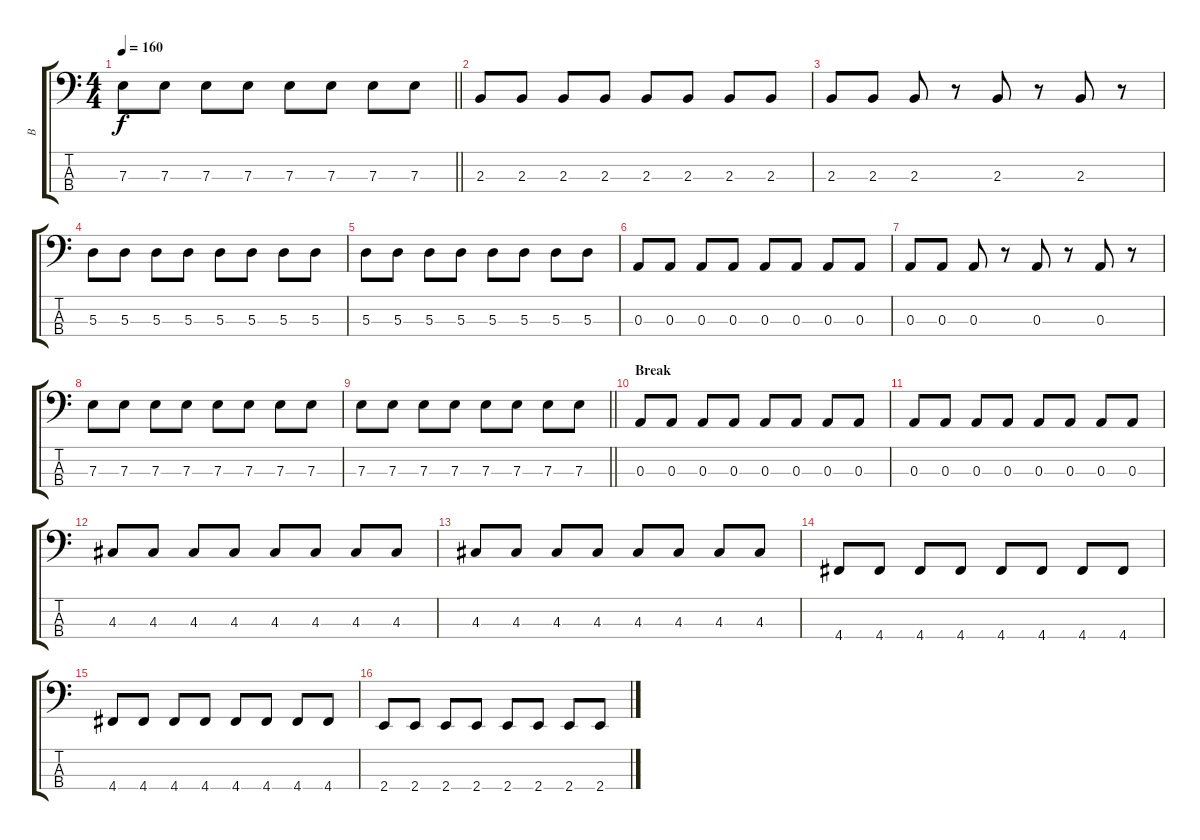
\track ("B" "B") {instrument electricbasspick}
\staff {score tabs}
\tuning (G2 D2 A1 D1) {hide}
\ts (4 4)
\tempo 160
\clef f4
\barLineRight lightlight
\ks c
7.3.8{dy f} 7.3.8 7.3.8 7.3.8 7.3.8 7.3.8 7.3.8 7.3.8 |
\section ("" "")
2.3.8 2.3.8 2.3.8 2.3.8 2.3.8 2.3.8 2.3.8 2.3.8 |
2.3.8 2.3.8 2.3.8 r.8 2.3.8 r.8 2.3.8 r.8 |
5.3.8 5.3.8 5.3.8 5.3.8 5.3.8 5.3.8 5.3.8 5.3.8 |
5.3.8 5.3.8 5.3.8 5.3.8 5.3.8 5.3.8 5.3.8 5.3.8 |
0.3.8 0.3.8 0.3.8 0.3.8 0.3.8 0.3.8 0.3.8 0.3.8 |
0.3.8 0.3.8 0.3.8 r.8 0.3.8 r.8 0.3.8 r.8 |
7.3.8 7.3.8 7.3.8 7.3.8 7.3.8 7.3.8 7.3.8 7.3.8 |
\barLineRight lightlight
7.3.8 7.3.8 7.3.8 7.3.8 7.3.8 7.3.8 7.3.8 7.3.8 |
\section ("" "Break")
0.3.8 0.3.8 0.3.8 0.3.8 0.3.8 0.3.8 0.3.8 0.3.8 |
0.3.8 0.3.8 0.3.8 0.3.8 0.3.8 0.3.8 0.3.8 0.3.8 |
4.3.8 4.3.8 4.3.8 4.3.8 4.3.8 4.3.8 4.3.8 4.3.8 |
4.3.8 4.3.8 4.3.8 4.3.8 4.3.8 4.3.8 4.3.8 4.3.8 |
4.4.8 4.4.8 4.4.8 4.4.8 4.4.8 4.4.8 4.4.8 4.4.8 |
4.4.8 4.4.8 4.4.8 4.4.8 4.4.8 4.4.8 4.4.8 4.4.8 |
2.4.8 2.4.8 2.4.8 2.4.8 2.4.8 2.4.8 2.4.8 2.4.8
